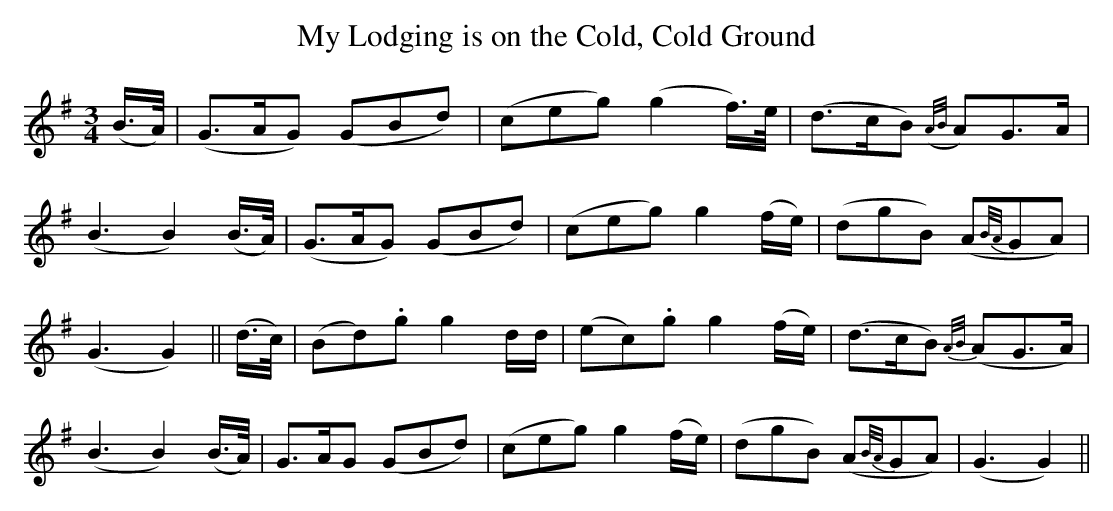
X:1
T:My Lodging is on the Cold, Cold Ground
M:3/4
L:1/8
K:G
(B/>A/) | (G>AG) (GBd) | (ceg) (g2 f/>)e/ | (d>cB) ({A/B/}A)G>A |
(B3B2) (B/>A/) | (G>AG) (GBd) | (ceg) g2 (f/e/) | (dgB) (A{B/A/}GA) |
(G3 G2) || (d/>c/) | (Bd).g g2 d/d/ | (ec).g g2 (f/e/) | (d>cB) {A/B/}(AG>A) |
(B3B2) (B/>A/) | G>AG (GBd) | (ceg) g2(f/e/) | (dgB) (A{B/A/}GA) | (G3 G2) ||
